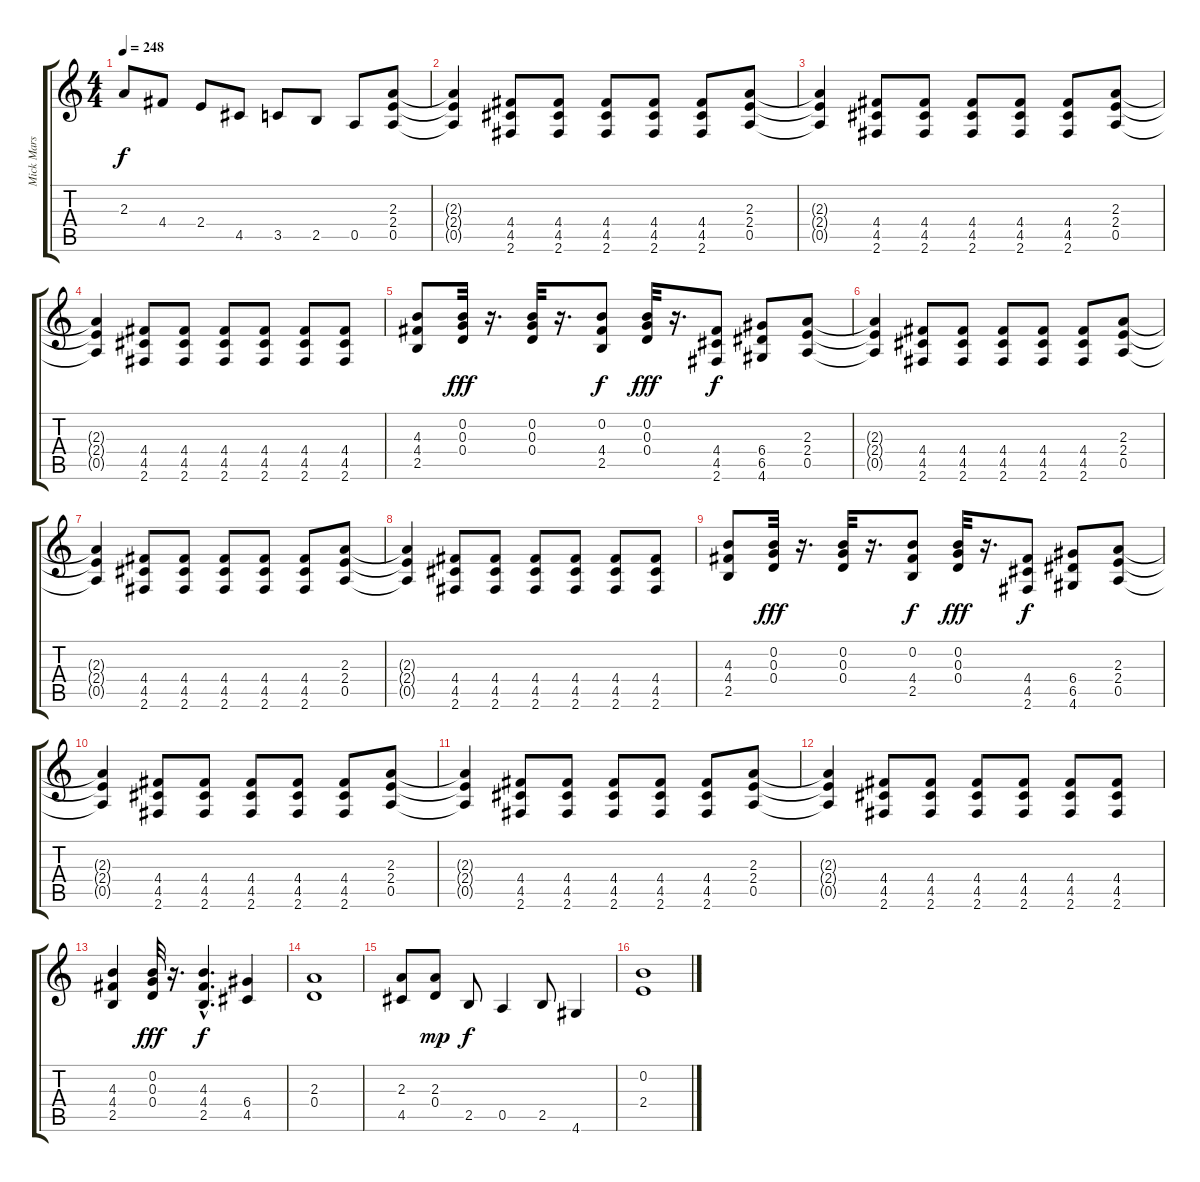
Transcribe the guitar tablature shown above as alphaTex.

\track ("Mick Mars" "Mick Mars") {instrument overdrivenguitar}
\staff {score tabs}
\tuning (E4 B3 G3 D3 A2 E2) {hide}
\ts (4 4)
\tempo 248
\clef g2
\ks c
2.3.8{dy f} 4.4.8 2.4.8 4.5.8 3.5.8 2.5.8 0.5.8 (2.3 2.4 0.5).8 |
(2.3{t} 2.4{t} 0.5{t}).4 (4.4 4.5 2.6).8 (4.4 4.5 2.6).8 (4.4 4.5 2.6).8 (4.4 4.5 2.6).8 (4.4 4.5 2.6).8 (2.3 2.4 0.5).8 |
(2.3{t} 2.4{t} 0.5{t}).4 (4.4 4.5 2.6).8 (4.4 4.5 2.6).8 (4.4 4.5 2.6).8 (4.4 4.5 2.6).8 (4.4 4.5 2.6).8 (2.3 2.4 0.5).8 |
(2.3{t} 2.4{t} 0.5{t}).4 (4.4 4.5 2.6).8 (4.4 4.5 2.6).8 (4.4 4.5 2.6).8 (4.4 4.5 2.6).8 (4.4 4.5 2.6).8 (4.4 4.5 2.6).8 |
(4.3 4.4 2.5).8 (0.2 0.3 0.4).32{dy fff} r.16{d} (0.2 0.3 0.4).32 r.16{d} (0.2 4.4 2.5).8{dy f} (0.2 0.3 0.4).32{dy fff} r.16{d} (4.4 4.5 2.6).8{dy f} (6.4 6.5 4.6).8 (2.3 2.4 0.5).8 |
(2.3{t} 2.4{t} 0.5{t}).4 (4.4 4.5 2.6).8 (4.4 4.5 2.6).8 (4.4 4.5 2.6).8 (4.4 4.5 2.6).8 (4.4 4.5 2.6).8 (2.3 2.4 0.5).8 |
(2.3{t} 2.4{t} 0.5{t}).4 (4.4 4.5 2.6).8 (4.4 4.5 2.6).8 (4.4 4.5 2.6).8 (4.4 4.5 2.6).8 (4.4 4.5 2.6).8 (2.3 2.4 0.5).8 |
(2.3{t} 2.4{t} 0.5{t}).4 (4.4 4.5 2.6).8 (4.4 4.5 2.6).8 (4.4 4.5 2.6).8 (4.4 4.5 2.6).8 (4.4 4.5 2.6).8 (4.4 4.5 2.6).8 |
(4.3 4.4 2.5).8 (0.2 0.3 0.4).32{dy fff} r.16{d} (0.2 0.3 0.4).32 r.16{d} (0.2 4.4 2.5).8{dy f} (0.2 0.3 0.4).32{dy fff} r.16{d} (4.4 4.5 2.6).8{dy f} (6.4 6.5 4.6).8 (2.3 2.4 0.5).8 |
(2.3{t} 2.4{t} 0.5{t}).4 (4.4 4.5 2.6).8 (4.4 4.5 2.6).8 (4.4 4.5 2.6).8 (4.4 4.5 2.6).8 (4.4 4.5 2.6).8 (2.3 2.4 0.5).8 |
(2.3{t} 2.4{t} 0.5{t}).4 (4.4 4.5 2.6).8 (4.4 4.5 2.6).8 (4.4 4.5 2.6).8 (4.4 4.5 2.6).8 (4.4 4.5 2.6).8 (2.3 2.4 0.5).8 |
(2.3{t} 2.4{t} 0.5{t}).4 (4.4 4.5 2.6).8 (4.4 4.5 2.6).8 (4.4 4.5 2.6).8 (4.4 4.5 2.6).8 (4.4 4.5 2.6).8 (4.4 4.5 2.6).8 |
(4.3 4.4 2.5).4 (0.2 0.3 0.4).32{dy fff} r.16{d} (4.3{hac} 4.4{hac} 2.5{hac}).4{d dy f} (6.4 4.5).4 |
(2.3 0.4).1 |
(2.3 4.5).8 (2.3 0.4).8{dy mp} 2.5.8{dy f} 0.5.4 2.5.8 4.6.4 |
(0.2 2.4).1
